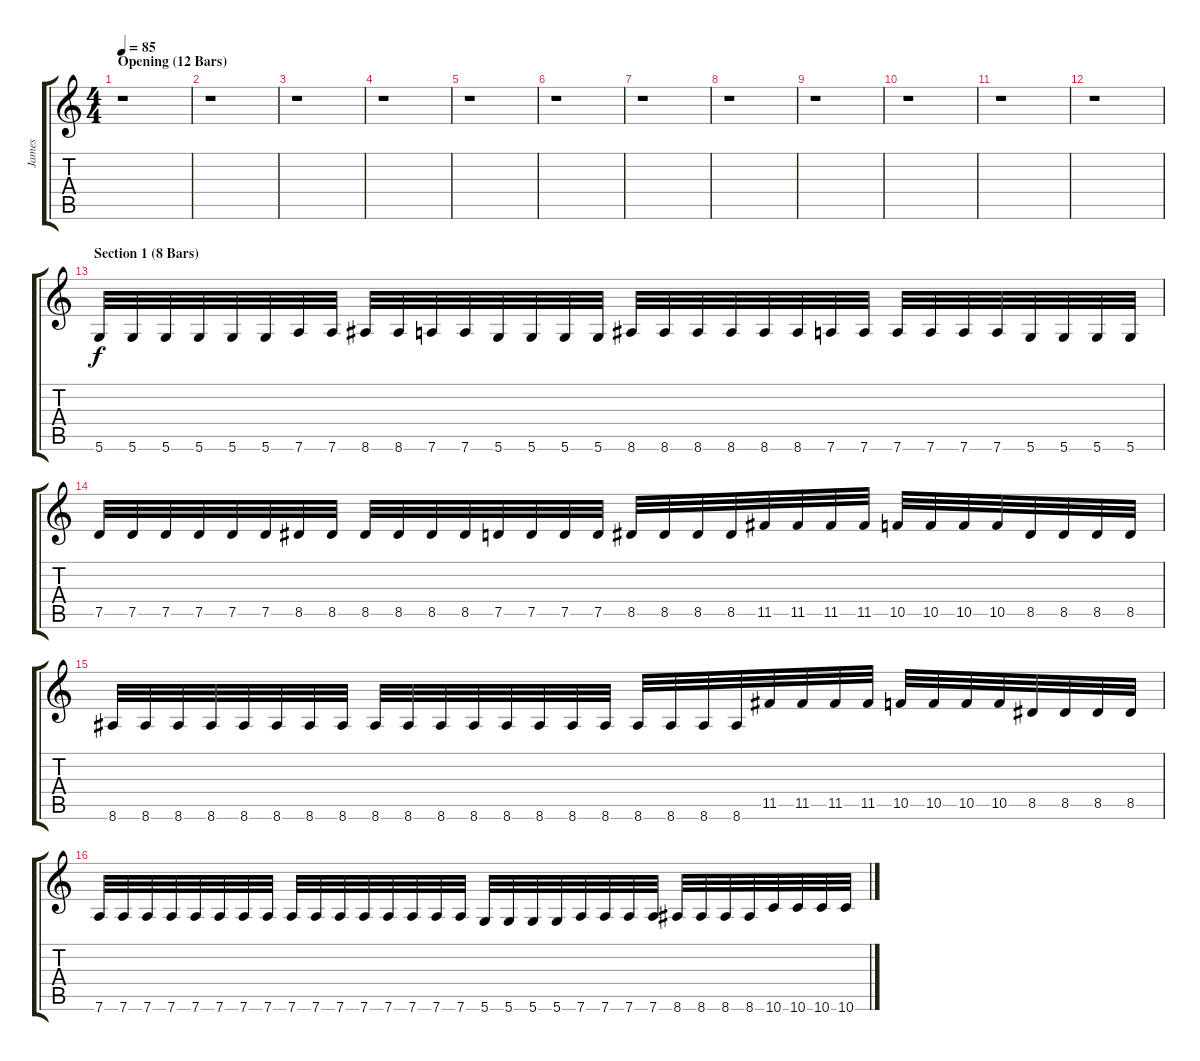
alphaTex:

\track ("James" "James") {instrument distortionguitar}
\staff {score tabs}
\tuning (D4 A3 F3 C3 G2 D2) {hide}
\ts (4 4)
\section ("" "Opening (12 Bars)")
\tempo 85
\clef g2
\ks c
r.1{dy f instrument distortionguitar} |
r.1 |
r.1 |
r.1 |
r.1 |
r.1 |
r.1 |
r.1 |
r.1 |
r.1 |
r.1 |
r.1 |
\section ("" "Section 1 (8 Bars)")
5.6.32 5.6.32 5.6.32 5.6.32 5.6.32 5.6.32 7.6.32 7.6.32 8.6.32 8.6.32 7.6.32 7.6.32 5.6.32 5.6.32 5.6.32 5.6.32 8.6.32 8.6.32 8.6.32 8.6.32 8.6.32 8.6.32 7.6.32 7.6.32 7.6.32 7.6.32 7.6.32 7.6.32 5.6.32 5.6.32 5.6.32 5.6.32 |
7.5.32 7.5.32 7.5.32 7.5.32 7.5.32 7.5.32 8.5.32 8.5.32 8.5.32 8.5.32 8.5.32 8.5.32 7.5.32 7.5.32 7.5.32 7.5.32 8.5.32 8.5.32 8.5.32 8.5.32 11.5.32 11.5.32 11.5.32 11.5.32 10.5.32 10.5.32 10.5.32 10.5.32 8.5.32 8.5.32 8.5.32 8.5.32 |
8.6.32 8.6.32 8.6.32 8.6.32 8.6.32 8.6.32 8.6.32 8.6.32 8.6.32 8.6.32 8.6.32 8.6.32 8.6.32 8.6.32 8.6.32 8.6.32 8.6.32 8.6.32 8.6.32 8.6.32 11.5.32 11.5.32 11.5.32 11.5.32 10.5.32 10.5.32 10.5.32 10.5.32 8.5.32 8.5.32 8.5.32 8.5.32 |
7.6.32 7.6.32 7.6.32 7.6.32 7.6.32 7.6.32 7.6.32 7.6.32 7.6.32 7.6.32 7.6.32 7.6.32 7.6.32 7.6.32 7.6.32 7.6.32 5.6.32 5.6.32 5.6.32 5.6.32 7.6.32 7.6.32 7.6.32 7.6.32 8.6.32 8.6.32 8.6.32 8.6.32 10.6.32 10.6.32 10.6.32 10.6.32
